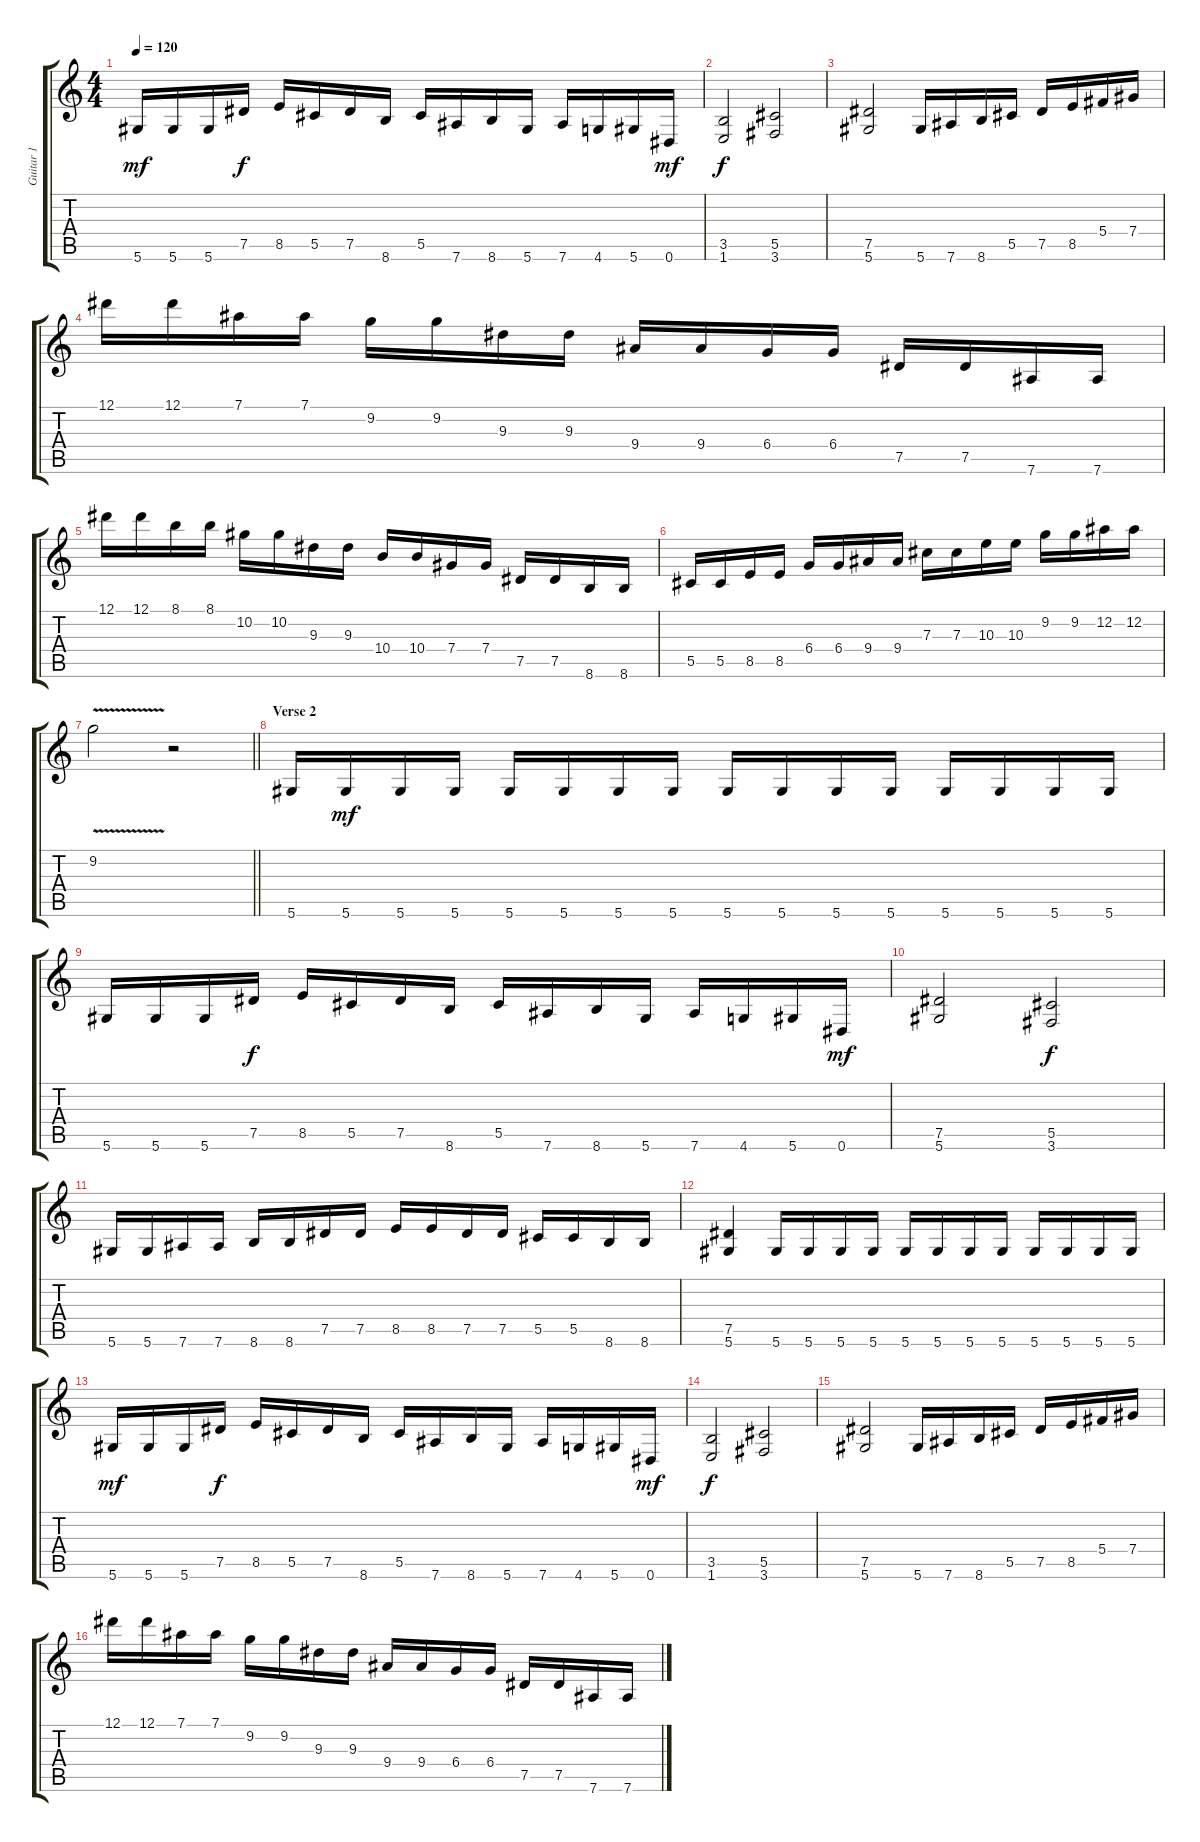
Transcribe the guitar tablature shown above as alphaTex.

\track ("Guitar 1" "Guitar 1") {instrument distortionguitar}
\staff {score tabs}
\tuning (Eb4 Bb3 Gb3 Db3 Ab2 Eb2) {hide}
\ts (4 4)
\tempo 120
\clef g2
\ks c
5.6.16{dy mf} 5.6.16 5.6.16 7.5.16{dy f} 8.5.16 5.5.16 7.5.16 8.6.16 5.5.16 7.6.16 8.6.16 5.6.16 7.6.16 4.6.16 5.6.16 0.6.16{dy mf} |
(3.5 1.6).2{dy f} (5.5 3.6).2 |
(7.5 5.6).2 5.6.16 7.6.16 8.6.16 5.5.16 7.5.16 8.5.16 5.4.16 7.4.16 |
12.1.16 12.1.16 7.1.16 7.1.16 9.2.16 9.2.16 9.3.16 9.3.16 9.4.16 9.4.16 6.4.16 6.4.16 7.5.16 7.5.16 7.6.16 7.6.16 |
12.1.16 12.1.16 8.1.16 8.1.16 10.2.16 10.2.16 9.3.16 9.3.16 10.4.16 10.4.16 7.4.16 7.4.16 7.5.16 7.5.16 8.6.16 8.6.16 |
5.5.16 5.5.16 8.5.16 8.5.16 6.4.16 6.4.16 9.4.16 9.4.16 7.3.16 7.3.16 10.3.16 10.3.16 9.2.16 9.2.16 12.2.16 12.2.16 |
\barLineRight lightlight
9.2{v}.2 r.2 |
\section ("" "Verse 2")
5.6.16{instrument distortionguitar} 5.6.16{dy mf} 5.6.16 5.6.16 5.6.16 5.6.16 5.6.16 5.6.16 5.6.16 5.6.16 5.6.16 5.6.16 5.6.16 5.6.16 5.6.16 5.6.16 |
5.6.16 5.6.16 5.6.16 7.5.16{dy f} 8.5.16 5.5.16 7.5.16 8.6.16 5.5.16 7.6.16 8.6.16 5.6.16 7.6.16 4.6.16 5.6.16 0.6.16{dy mf} |
(7.5 5.6).2 (5.5 3.6).2{dy f} |
5.6.16 5.6.16 7.6.16 7.6.16 8.6.16 8.6.16 7.5.16 7.5.16 8.5.16 8.5.16 7.5.16 7.5.16 5.5.16 5.5.16 8.6.16 8.6.16 |
(7.5 5.6).4 5.6.16 5.6.16 5.6.16 5.6.16 5.6.16 5.6.16 5.6.16 5.6.16 5.6.16 5.6.16 5.6.16 5.6.16 |
5.6.16{dy mf} 5.6.16 5.6.16 7.5.16{dy f} 8.5.16 5.5.16 7.5.16 8.6.16 5.5.16 7.6.16 8.6.16 5.6.16 7.6.16 4.6.16 5.6.16 0.6.16{dy mf} |
(3.5 1.6).2{dy f} (5.5 3.6).2 |
(7.5 5.6).2 5.6.16 7.6.16 8.6.16 5.5.16 7.5.16 8.5.16 5.4.16 7.4.16 |
12.1.16 12.1.16 7.1.16 7.1.16 9.2.16 9.2.16 9.3.16 9.3.16 9.4.16 9.4.16 6.4.16 6.4.16 7.5.16 7.5.16 7.6.16 7.6.16
